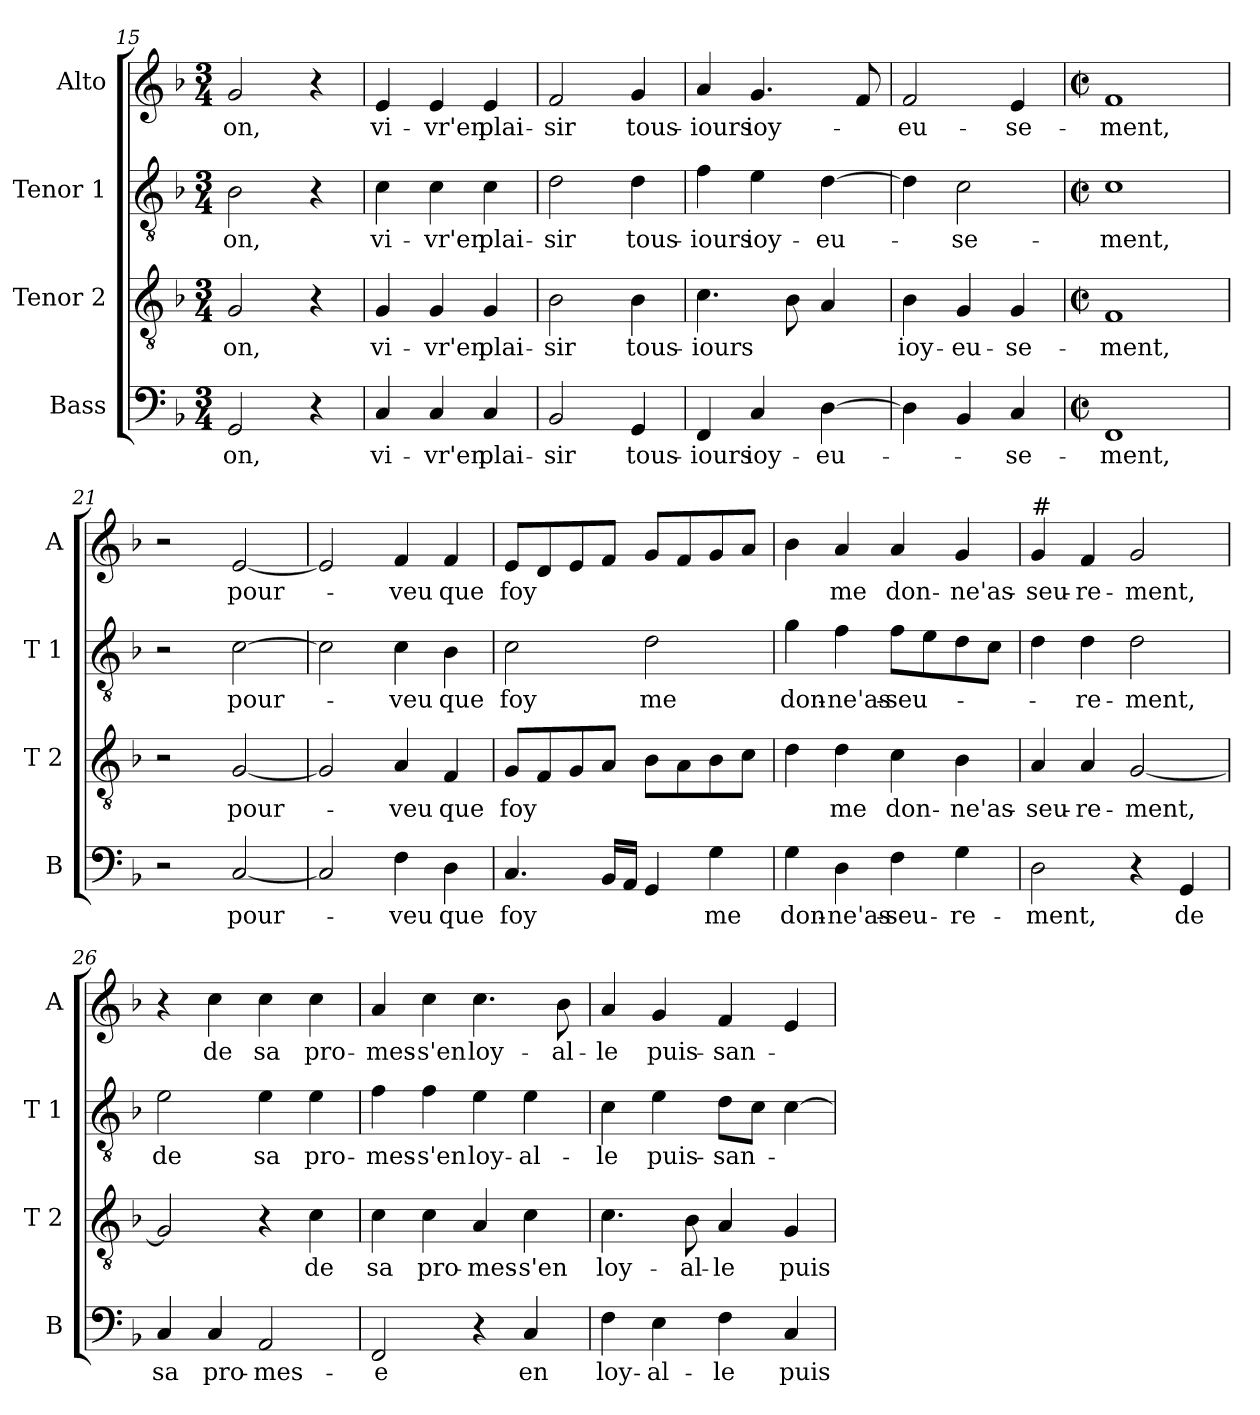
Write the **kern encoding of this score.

**kern	**text	**kern	**text	**kern	**text	**kern	**text
*part4	*part4	*part3	*part3	*part2	*part2	*part1	*part1
*staff4	*staff4	*staff3	*staff3	*staff2	*staff2	*staff1	*staff1
*I"Bass	*	*I"Tenor 2	*	*I"Tenor 1	*	*I"Alto	*
*I'B	*	*I'T 2	*	*I'T 1	*	*I'A	*
*clefF4	*	*clefGv2	*	*clefGv2	*	*clefG2	*
*k[b-]	*	*k[b-]	*	*k[b-]	*	*k[b-]	*
*F:	*	*F:	*	*F:	*	*F:	*
*M3/4	*	*M3/4	*	*M3/4	*	*M3/4	*
=15	=15	=15	=15	=15	=15	=15	=15
!	!LO:LY:b	!	!LO:LY:b	!	!LO:LY:b	!	!LO:LY:b
2GG/	-on,	2G/	-on,	2B-\	-on,	2g/	-on,
4r	.	4r	.	4r	.	4r	.
=16	=16	=16	=16	=16	=16	=16	=16
!	!LO:LY:b	!	!LO:LY:b	!	!LO:LY:b	!	!LO:LY:b
4C/	vi-	4G/	vi-	4c\	vi-	4e/	vi-
!	!LO:LY:b	!	!LO:LY:b	!	!LO:LY:b	!	!LO:LY:b
4C/	-vr'en	4G/	-vr'en	4c\	-vr'en	4e/	-vr'en
!	!LO:LY:b	!	!LO:LY:b	!	!LO:LY:b	!	!LO:LY:b
4C/	plai-	4G/	plai-	4c\	plai-	4e/	plai-
=17	=17	=17	=17	=17	=17	=17	=17
!	!LO:LY:b	!	!LO:LY:b	!	!LO:LY:b	!	!LO:LY:b
2BB-/	-sir	2B-\	-sir	2d\	-sir	2f/	-sir
!	!LO:LY:b	!	!LO:LY:b	!	!LO:LY:b	!	!LO:LY:b
4GG/	tous-	4B-\	tous-	4d\	tous-	4g/	tous-
!!LO:LB:g=z
=18	=18	=18	=18	=18	=18	=18	=18
!	!LO:LY:b	!	!LO:LY:b	!	!LO:LY:b	!	!LO:LY:b
4FF/	-iours	4.c\	-iours	4f\	-iours	4a/	-iours
!	!LO:LY:b	!	!	!	!LO:LY:b	!	!LO:LY:b
4C/	ioy-	.	.	4e\	ioy-	4.g/	ioy-
.	.	8B-\	.	.	.	.	.
!	!LO:LY:b	!	!	!	!LO:LY:b	!	!
[4D\	-eu-	4A/	.	[4d\	-eu-	.	.
.	.	.	.	.	.	8f/	.
=19	=19	=19	=19	=19	=19	=19	=19
!	!	!	!LO:LY:b	!	!	!	!LO:LY:b
4D\]	.	4B-\	ioy-	4d\]	.	2f/	-eu-
!	!	!	!LO:LY:b	!	!LO:LY:b	!	!
4BB-/	.	4G/	-eu-	2c\	-se-	.	.
!	!LO:LY:b	!	!LO:LY:b	!	!	!	!LO:LY:b
4C/	-se-	4G/	-se-	.	.	4e/	-se-
=20	=20	=20	=20	=20	=20	=20	=20
*M2/2	*	*M2/2	*	*M2/2	*	*M2/2	*
*met(c|)	*	*met(c|)	*	*met(c|)	*	*met(c|)	*
!	!LO:LY:b	!	!LO:LY:b	!	!LO:LY:b	!	!LO:LY:b
1FF	-ment,	1F	-ment,	1c	-ment,	1f	-ment,
=21	=21	=21	=21	=21	=21	=21	=21
2r	.	2r	.	2r	.	2r	.
!	!LO:LY:b	!	!LO:LY:b	!	!LO:LY:b	!	!LO:LY:b
[2C/	pour-	[2G/	pour-	[2c\	pour-	[2e/	pour-
=22	=22	=22	=22	=22	=22	=22	=22
2C/]	.	2G/]	.	2c\]	.	2e/]	.
!	!LO:LY:b	!	!LO:LY:b	!	!LO:LY:b	!	!LO:LY:b
4F\	-veu	4A/	-veu	4c\	-veu	4f/	-veu
!	!LO:LY:b	!	!LO:LY:b	!	!LO:LY:b	!	!LO:LY:b
4D\	que	4F/	que	4B-\	que	4f/	que
!!LO:LB:g=z
=23	=23	=23	=23	=23	=23	=23	=23
!	!LO:LY:b	!	!LO:LY:b	!	!LO:LY:b	!	!LO:LY:b
4.C/	foy	8G/L	foy	2c\	foy	8e/L	foy
.	.	8F/	.	.	.	8d/	.
.	.	8G/	.	.	.	8e/	.
16BB-/LL	.	8A/J	.	.	.	8f/J	.
16AA/JJ	.	.	.	.	.	.	.
!	!	!	!	!	!LO:LY:b	!	!
4GG/	.	8B-\L	.	2d\	me	8g/L	.
.	.	8A\	.	.	.	8f/	.
!	!LO:LY:b	!	!	!	!	!	!
4G\	me	8B-\	.	.	.	8g/	.
.	.	8c\J	.	.	.	8a/J	.
=24	=24	=24	=24	=24	=24	=24	=24
!	!LO:LY:b	!	!	!	!LO:LY:b	!	!
4G\	don-	4d\	.	4g\	don-	4b-\	.
!	!LO:LY:b	!	!LO:LY:b	!	!LO:LY:b	!	!LO:LY:b
4D\	-ne'as-	4d\	me	4f\	-ne'as-	4a/	me
!	!LO:LY:b	!	!LO:LY:b	!	!LO:LY:b	!	!LO:LY:b
4F\	-seu-	4c\	don-	8f\L	-seu-	4a/	don-
.	.	.	.	8e\	.	.	.
!	!LO:LY:b	!	!LO:LY:b	!	!	!	!LO:LY:b
4G\	-re-	4B-\	-ne'as-	8d\	.	4g/	-ne'as-
.	.	.	.	8c\J	.	.	.
=25	=25	=25	=25	=25	=25	=25	=25
!	!	!	!	!	!	!LO:TX:a:t=#	!
!	!LO:LY:b	!	!LO:LY:b	!	!	!	!LO:LY:b
2D\	-ment,	4A/	-seu-	4d\	.	4g/	-seu-
!	!	!	!LO:LY:b	!	!LO:LY:b	!	!LO:LY:b
.	.	4A/	-re-	4d\	-re-	4f/	-re-
!	!	!	!LO:LY:b	!	!LO:LY:b	!	!LO:LY:b
4r	.	[2G/	-ment,	2d\	-ment,	2g/	-ment,
!	!LO:LY:b	!	!	!	!	!	!
4GG/	de	.	.	.	.	.	.
=26	=26	=26	=26	=26	=26	=26	=26
!	!LO:LY:b	!	!	!	!LO:LY:b	!	!
4C/	sa	2G/]	.	2e\	de	4r	.
!	!LO:LY:b	!	!	!	!	!	!LO:LY:b
4C/	pro-	.	.	.	.	4cc\	de
!	!LO:LY:b	!	!	!	!LO:LY:b	!	!LO:LY:b
2AA/	-mes-	4r	.	4e\	sa	4cc\	sa
!	!	!	!LO:LY:b	!	!LO:LY:b	!	!LO:LY:b
.	.	4c\	de	4e\	pro-	4cc\	pro-
=27	=27	=27	=27	=27	=27	=27	=27
!	!LO:LY:b	!	!LO:LY:b	!	!LO:LY:b	!	!LO:LY:b
2FF/	-e	4c\	sa	4f\	-mes-	4a/	-mes-
!	!	!	!LO:LY:b	!	!LO:LY:b	!	!LO:LY:b
.	.	4c\	pro-	4f\	-s'en	4cc\	-s'en
!	!	!	!LO:LY:b	!	!LO:LY:b	!	!LO:LY:b
4r	.	4A/	-mes-	4e\	loy-	4.cc\	loy-
!	!LO:LY:b	!	!LO:LY:b	!	!LO:LY:b	!	!
4C/	en	4c\	-s'en	4e\	-al-	.	.
!	!	!	!	!	!	!	!LO:LY:b
.	.	.	.	.	.	8b-\	-al-
!!LO:PB:g=z
=28	=28	=28	=28	=28	=28	=28	=28
!	!LO:LY:b	!	!LO:LY:b	!	!LO:LY:b	!	!LO:LY:b
4F\	loy-	4.c\	loy-	4c\	-le	4a/	-le
!	!LO:LY:b	!	!	!	!LO:LY:b	!	!LO:LY:b
4E\	-al-	.	.	4e\	puis-	4g/	puis-
!	!	!	!LO:LY:b	!	!	!	!
.	.	8B-\	-al-	.	.	.	.
!	!LO:LY:b	!	!LO:LY:b	!	!LO:LY:b	!	!LO:LY:b
4F\	-le	4A/	-le	8d\L	-san-	4f/	-san-
.	.	.	.	8c\J	.	.	.
!	!LO:LY:b	!	!LO:LY:b	!	!	!	!
4C/	puis-	4G/	puis-	[4c\	.	4e/	.
=	=	=	=	=	=	=	=
*-	*-	*-	*-	*-	*-	*-	*-
